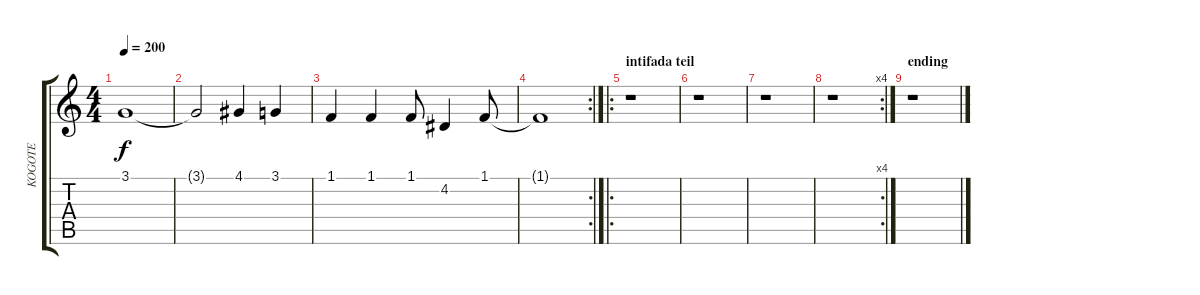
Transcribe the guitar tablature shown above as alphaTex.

\track ("KOGOTE" "KOGOTE") {instrument brasssection}
\staff {score tabs}
\tuning (E4 B3 G3 D3 A2 E2) {hide}
\ts (4 4)
\tempo 200
\clef g2
\ks c
3.1.1{dy f} |
3.1{t}.2 4.1.4 3.1.4 |
1.1.4 1.1.4 1.1.8 4.2.4 1.1.8 |
\rc 2
1.1{t}.1 |
\ro
\section ("" "intifada teil")
r.1 |
r.1 |
r.1 |
\rc 4
r.1 |
\section ("" "ending")
r.1
